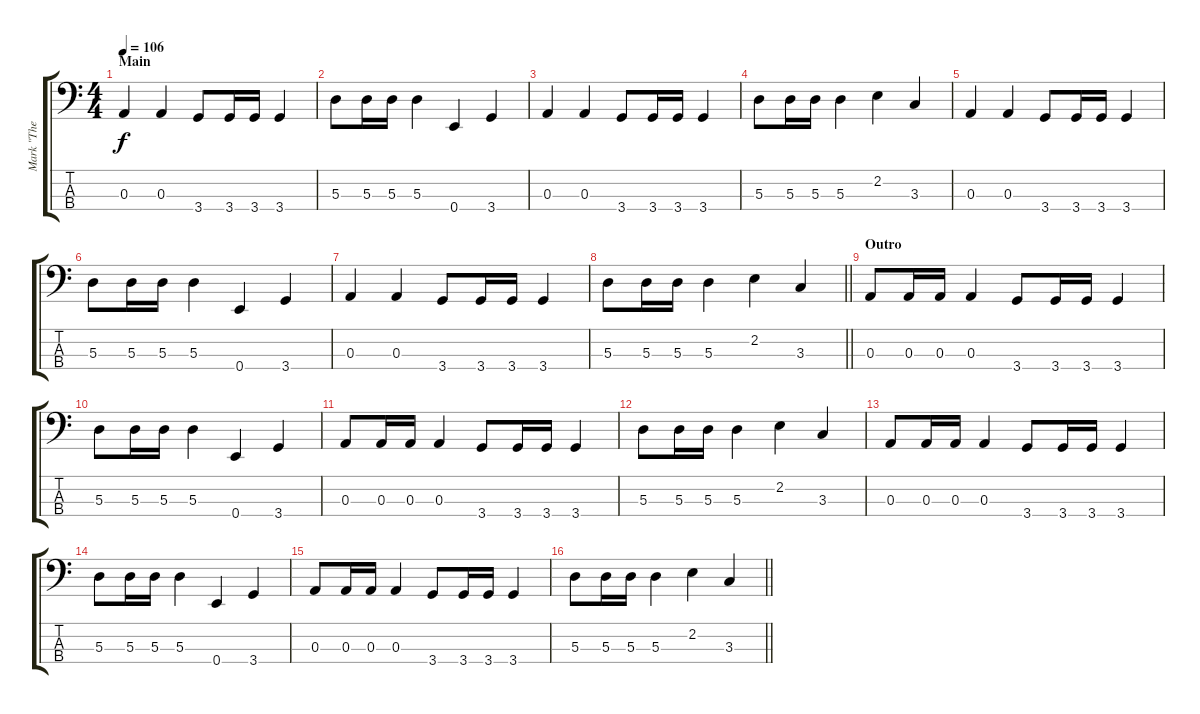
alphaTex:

\track ("Mark \"The Animal\" Mendoza" "Mark \"The ") {instrument electricbassfinger}
\staff {score tabs}
\tuning (G2 D2 A1 E1) {hide}
\ts (4 4)
\section ("" "Main")
\tempo 106
\clef f4
\ks c
0.3.4{dy f} 0.3.4 3.4.8 3.4.16 3.4.16 3.4.4 |
5.3.8 5.3.16 5.3.16 5.3.4 0.4.4 3.4.4 |
0.3.4 0.3.4 3.4.8 3.4.16 3.4.16 3.4.4 |
5.3.8 5.3.16 5.3.16 5.3.4 2.2.4 3.3.4 |
0.3.4 0.3.4 3.4.8 3.4.16 3.4.16 3.4.4 |
5.3.8 5.3.16 5.3.16 5.3.4 0.4.4 3.4.4 |
0.3.4 0.3.4 3.4.8 3.4.16 3.4.16 3.4.4 |
\barLineRight lightlight
5.3.8 5.3.16 5.3.16 5.3.4 2.2.4 3.3.4 |
\section ("" "Outro")
0.3.8{volume 9} 0.3.16 0.3.16 0.3.4 3.4.8 3.4.16 3.4.16 3.4.4 |
5.3.8 5.3.16 5.3.16 5.3.4 0.4.4 3.4.4 |
0.3.8 0.3.16 0.3.16 0.3.4 3.4.8 3.4.16 3.4.16 3.4.4 |
5.3.8 5.3.16 5.3.16 5.3.4 2.2.4 3.3.4 |
0.3.8{volume 4} 0.3.16 0.3.16 0.3.4 3.4.8 3.4.16 3.4.16 3.4.4 |
5.3.8 5.3.16 5.3.16 5.3.4 0.4.4 3.4.4 |
0.3.8 0.3.16 0.3.16 0.3.4 3.4.8 3.4.16 3.4.16 3.4.4 |
\barLineRight lightlight
5.3.8 5.3.16 5.3.16 5.3.4 2.2.4 3.3.4
